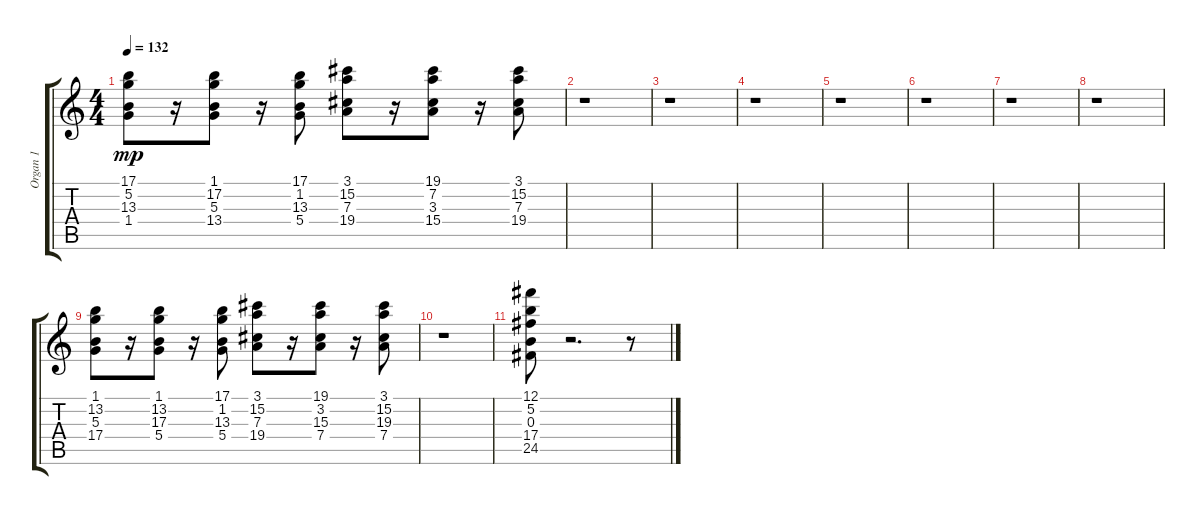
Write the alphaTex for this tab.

\track ("Organ 1" "Organ 1") {instrument rockorgan}
\staff {score tabs}
\tuning (Gb4 Gb4 Gb4 Gb4 Gb4 Gb4) {hide}
\ts (4 4)
\tempo 132
\clef g2
\ks c
(17.1 5.2 13.3 1.4).8{dy mp} r.16 (1.1 17.2 5.3 13.4).8 r.16 (17.1 1.2 13.3 5.4).8 (3.1 15.2 7.3 19.4).8 r.16 (19.1 7.2 3.3 15.4).8 r.16 (3.1 15.2 7.3 19.4).8 |
r.1 |
r.1 |
r.1 |
r.1 |
r.1 |
r.1 |
r.1 |
(1.1 13.2 5.3 17.4).8 r.16 (1.1 13.2 17.3 5.4).8 r.16 (17.1 1.2 13.3 5.4).8 (3.1 15.2 7.3 19.4).8 r.16 (19.1 3.2 15.3 7.4).8 r.16 (3.1 15.2 19.3 7.4).8 |
r.1 |
(12.1 5.2 0.3 17.4 24.5).8 r.2{d} r.8
